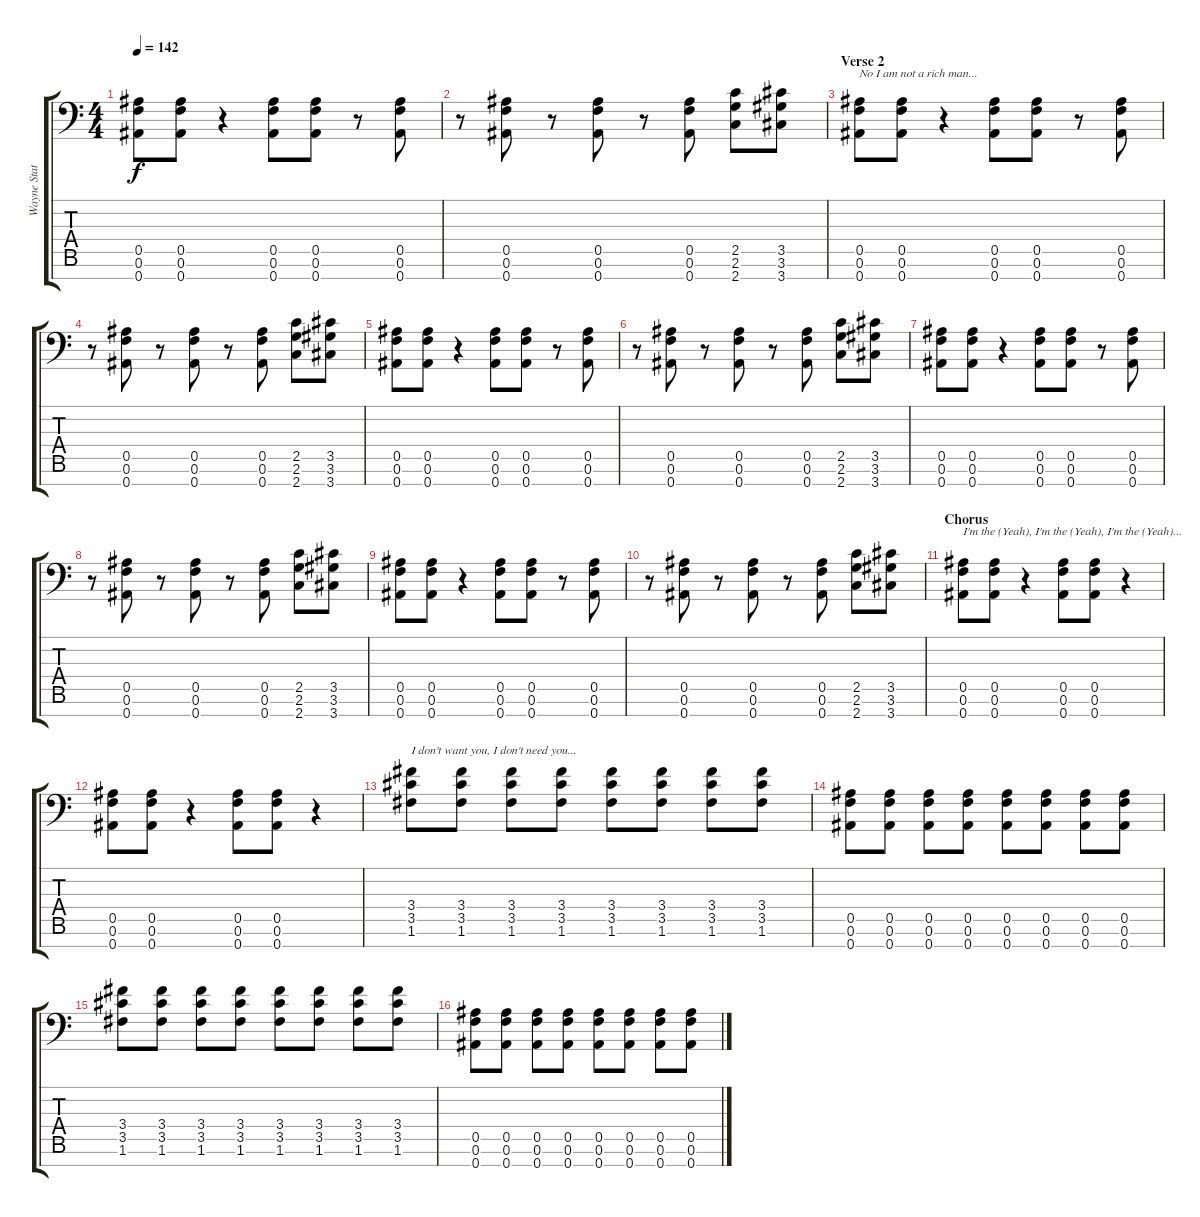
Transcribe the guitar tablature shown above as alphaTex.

\track ("Wayne Static" "Wayne Stat") {instrument distortionguitar}
\staff {score tabs}
\tuning (F4 C4 Ab3 Eb3 Bb2 F2 Bb1) {hide}
\ts (4 4)
\tempo 142
\clef f4
\ks c
(0.5 0.6 0.7).8{dy f} (0.5 0.6 0.7).8 r.4 (0.5 0.6 0.7).8 (0.5 0.6 0.7).8 r.8 (0.5 0.6 0.7).8 |
r.8 (0.5 0.6 0.7).8 r.8 (0.5 0.6 0.7).8 r.8 (0.5 0.6 0.7).8 (2.5 2.6 2.7).8 (3.5 3.6 3.7).8 |
\section ("" "Verse 2")
(0.5 0.6 0.7).8{txt "No I am not a rich man..."} (0.5 0.6 0.7).8 r.4 (0.5 0.6 0.7).8 (0.5 0.6 0.7).8 r.8 (0.5 0.6 0.7).8 |
r.8 (0.5 0.6 0.7).8 r.8 (0.5 0.6 0.7).8 r.8 (0.5 0.6 0.7).8 (2.5 2.6 2.7).8 (3.5 3.6 3.7).8 |
(0.5 0.6 0.7).8 (0.5 0.6 0.7).8 r.4 (0.5 0.6 0.7).8 (0.5 0.6 0.7).8 r.8 (0.5 0.6 0.7).8 |
r.8 (0.5 0.6 0.7).8 r.8 (0.5 0.6 0.7).8 r.8 (0.5 0.6 0.7).8 (2.5 2.6 2.7).8 (3.5 3.6 3.7).8 |
(0.5 0.6 0.7).8 (0.5 0.6 0.7).8 r.4 (0.5 0.6 0.7).8 (0.5 0.6 0.7).8 r.8 (0.5 0.6 0.7).8 |
r.8 (0.5 0.6 0.7).8 r.8 (0.5 0.6 0.7).8 r.8 (0.5 0.6 0.7).8 (2.5 2.6 2.7).8 (3.5 3.6 3.7).8 |
(0.5 0.6 0.7).8 (0.5 0.6 0.7).8 r.4 (0.5 0.6 0.7).8 (0.5 0.6 0.7).8 r.8 (0.5 0.6 0.7).8 |
r.8 (0.5 0.6 0.7).8 r.8 (0.5 0.6 0.7).8 r.8 (0.5 0.6 0.7).8 (2.5 2.6 2.7).8 (3.5 3.6 3.7).8 |
\section ("" "Chorus")
(0.5 0.6 0.7).8{txt "I'm the (Yeah), I'm the (Yeah), I'm the (Yeah)..."} (0.5 0.6 0.7).8 r.4 (0.5 0.6 0.7).8 (0.5 0.6 0.7).8 r.4 |
(0.5 0.6 0.7).8 (0.5 0.6 0.7).8 r.4 (0.5 0.6 0.7).8 (0.5 0.6 0.7).8 r.4 |
(3.4 3.5 1.6).8{txt "I don't want you, I don't need you..."} (3.4 3.5 1.6).8 (3.4 3.5 1.6).8 (3.4 3.5 1.6).8 (3.4 3.5 1.6).8 (3.4 3.5 1.6).8 (3.4 3.5 1.6).8 (3.4 3.5 1.6).8 |
(0.5 0.6 0.7).8 (0.5 0.6 0.7).8 (0.5 0.6 0.7).8 (0.5 0.6 0.7).8 (0.5 0.6 0.7).8 (0.5 0.6 0.7).8 (0.5 0.6 0.7).8 (0.5 0.6 0.7).8 |
(3.4 3.5 1.6).8 (3.4 3.5 1.6).8 (3.4 3.5 1.6).8 (3.4 3.5 1.6).8 (3.4 3.5 1.6).8 (3.4 3.5 1.6).8 (3.4 3.5 1.6).8 (3.4 3.5 1.6).8 |
(0.5 0.6 0.7).8 (0.5 0.6 0.7).8 (0.5 0.6 0.7).8 (0.5 0.6 0.7).8 (0.5 0.6 0.7).8 (0.5 0.6 0.7).8 (0.5 0.6 0.7).8 (0.5 0.6 0.7).8
